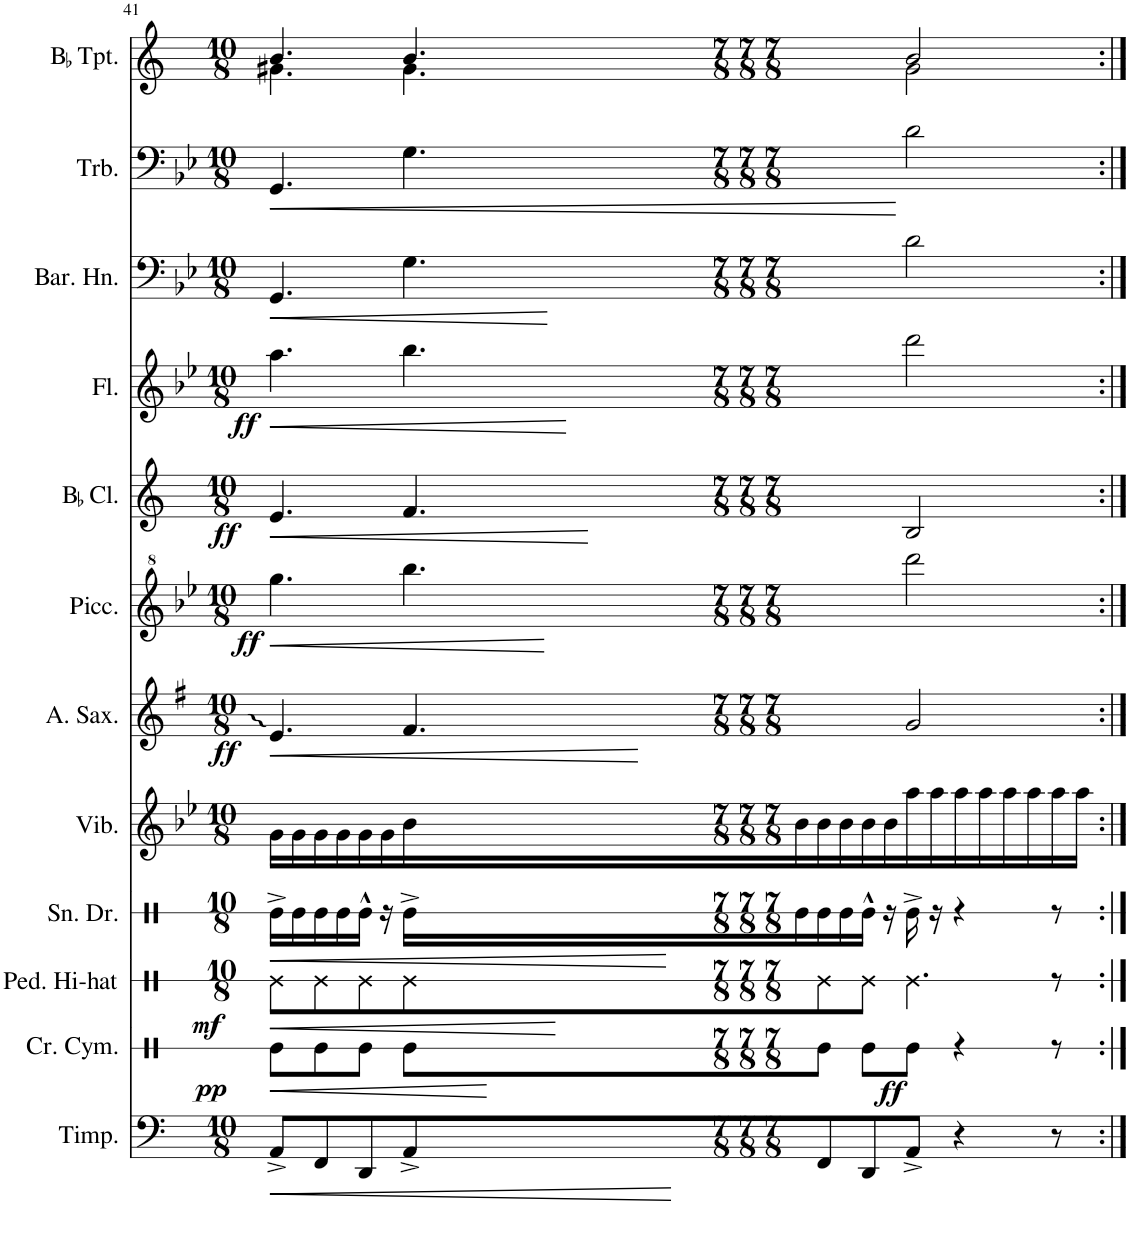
**kern	**dynam	**kern	**dynam	**kern	**dynam	**kern	**dynam	**kern	**kern	**dynam	**kern	**dynam	**kern	**dynam	**kern	**dynam	**kern	**dynam	**kern	**dynam	**kern
*part12	*part12	*part11	*part11	*part10	*part10	*part9	*part9	*part8	*part7	*part7	*part6	*part6	*part5	*part5	*part4	*part4	*part3	*part3	*part2	*part2	*part1
*staff12	*staff12	*staff11	*staff11	*staff10	*staff10	*staff9	*staff9	*staff8	*staff7	*staff7	*staff6	*staff6	*staff5	*staff5	*staff4	*staff4	*staff3	*staff3	*staff2	*staff2	*staff1
*I"Timpani	*	*I"Crash Cymbal	*	*I"Pedal Hi-hat	*	*I"Snare Drum	*	*I"Vibraphone	*I"Alto Saxophone	*	*I"Piccolo	*	*I"BaccidentalFlat Clarinet	*	*I"Flute	*	*I"Baritone Horn	*	*I"Trombone	*	*I"BaccidentalFlat Trumpet
*I'Timp.	*	*I'Cr. Cym.	*	*I'Ped. Hi-hat	*	*I'Sn. Dr.	*	*I'Vib.	*I'A. Sax.	*	*I'Picc.	*	*I'BaccidentalFlat Cl.	*	*I'Fl.	*	*I'Bar. Hn.	*	*I'Trb.	*	*I'BaccidentalFlat Tpt.
!!LO:PB:g=z
*clefF4	*	*clefX	*	*clefX	*	*clefX	*	*clefG2	*clefG2	*	*clefG^2	*	*clefG2	*	*clefG2	*	*clefF4	*	*clefF4	*	*clefG2
*	*	*	*	*	*	*	*	*	*Trd5c9	*	*Trd-7c-12	*	*Trd1c2	*	*	*	*Trd4c7	*	*	*	*Trd1c2
*k[]	*	*k[]	*	*k[]	*	*k[]	*	*k[b-e-]	*k[f#]	*	*k[b-e-]	*	*k[]	*	*k[b-e-]	*	*k[b-e-]	*	*k[b-e-]	*	*k[]
*M10/8	*	*M7/8	*	*M10/8	*	*M10/8	*	*M10/8	*M10/8	*	*M10/8	*	*M10/8	*	*M10/8	*	*M10/8	*	*M10/8	*	*M10/8
=41	=41	=41	=41	=41	=41	=41	=41	=41	=41	=41	=41	=41	=41	=41	=41	=41	=41	=41	=41	=41	=41
!	!LO:HP:b	!	!LO:HP:b	!	!LO:HP:b	!	!LO:HP:b	!	!	!LO:HP:b	!	!LO:HP:b	!	!LO:HP:b	!	!LO:HP:b	!	!LO:HP:b	!	!LO:HP:b	!
*	*	*	*	*	*	*	*	*	*	*	*	*	*	*	*	*	*	*	*	*	*^
!	!	!	!LO:DY:n=1:b	!	!LO:DY:n=1:b	!	!	!	!	!LO:DY:n=1:b	!	!LO:DY:n=1:b	!	!LO:DY:n=1:b	!	!LO:DY:n=1:b	!	!	!	!	!	!
8AA^/L	<	8Re\L	< pp	8Re\L	< mf	16Re^\LL	<	16g\LL	4.e/	< ff	4.ggg\	< ff	4.e/	< ff	4.aa\	< ff	4.GG/	<	4.GG/	<	4.b/	4.g#X\
.	.	.	.	.	.	16Re\	[	16g\	.	.	.	.	.	.	.	.	.	.	.	.	.	.
8FF/	[	8Re\	[	8Re\	[	16Re\	.	16g\	.	.	.	.	.	.	.	.	.	.	.	.	.	.
.	.	.	.	.	.	16Re\	.	16g\	.	.	.	.	.	.	.	.	.	.	.	.	.	.
8DD/	.	8Re\J	.	8Re\	.	16Re^^\JJ	.	16g\	.	.	.	.	.	.	.	.	.	.	.	.	.	.
.	.	.	.	.	.	16r	.	16g\	.	.	.	.	.	.	.	.	.	.	.	.	.	.
8AA^/	.	8Re\L	.	8Re\	.	16Re^\LL	.	16b-\	4.f#/	[	4.bbb-\	[	4.f/	[	4.bb-\	[	4.G\	[	4.G\	.	4.b/	4.g#\
.	.	.	.	.	.	16Re\	.	16b-\	.	.	.	.	.	.	.	.	.	.	.	.	.	.
8FF/	.	8Re\J	.	8Re\	.	16Re\	.	16b-\	.	.	.	.	.	.	.	.	.	.	.	.	.	.
.	.	.	.	.	.	16Re\	.	16b-\	.	.	.	.	.	.	.	.	.	.	.	.	.	.
8DD/	.	8Re\L	.	8Re\J	.	16Re^^\JJ	.	16b-\	.	.	.	.	.	.	.	.	.	.	.	.	.	.
.	.	.	.	.	.	16r	.	16b-\	.	.	.	.	.	.	.	.	.	.	.	.	.	.
!	!	!	!LO:DY:n=2:b	!	!	!	!	!	!	!	!	!	!	!	!	!	!	!	!	!	!	!
8AA^/J	.	8Re\J	ff	4.Re\	.	16Re^\	.	16aa\	2g/	.	2dddd\	.	2B/	.	2ddd\	.	2d\	.	2d\	[	2b/	2g#\
.	.	.	.	.	.	16r	.	16aa\	.	.	.	.	.	.	.	.	.	.	.	.	.	.
4r	.	4r	.	.	.	4r	.	16aa\	.	.	.	.	.	.	.	.	.	.	.	.	.	.
.	.	.	.	.	.	.	.	16aa\	.	.	.	.	.	.	.	.	.	.	.	.	.	.
.	.	.	.	.	.	.	.	16aa\	.	.	.	.	.	.	.	.	.	.	.	.	.	.
.	.	.	.	.	.	.	.	16aa\	.	.	.	.	.	.	.	.	.	.	.	.	.	.
8r	.	8r	.	8r	.	8r	.	16aa\	.	.	.	.	.	.	.	.	.	.	.	.	.	.
.	.	.	.	.	.	.	.	16aa\JJ	.	.	.	.	.	.	.	.	.	.	.	.	.	.
*	*	*	*	*	*	*	*	*	*	*	*	*	*	*	*	*	*	*	*	*	*v	*v
=:|!	=:|!	=:|!	=:|!	=:|!	=:|!	=:|!	=:|!	=:|!	=:|!	=:|!	=:|!	=:|!	=:|!	=:|!	=:|!	=:|!	=:|!	=:|!	=:|!	=:|!	=:|!
*-	*-	*-	*-	*-	*-	*-	*-	*-	*-	*-	*-	*-	*-	*-	*-	*-	*-	*-	*-	*-	*-
